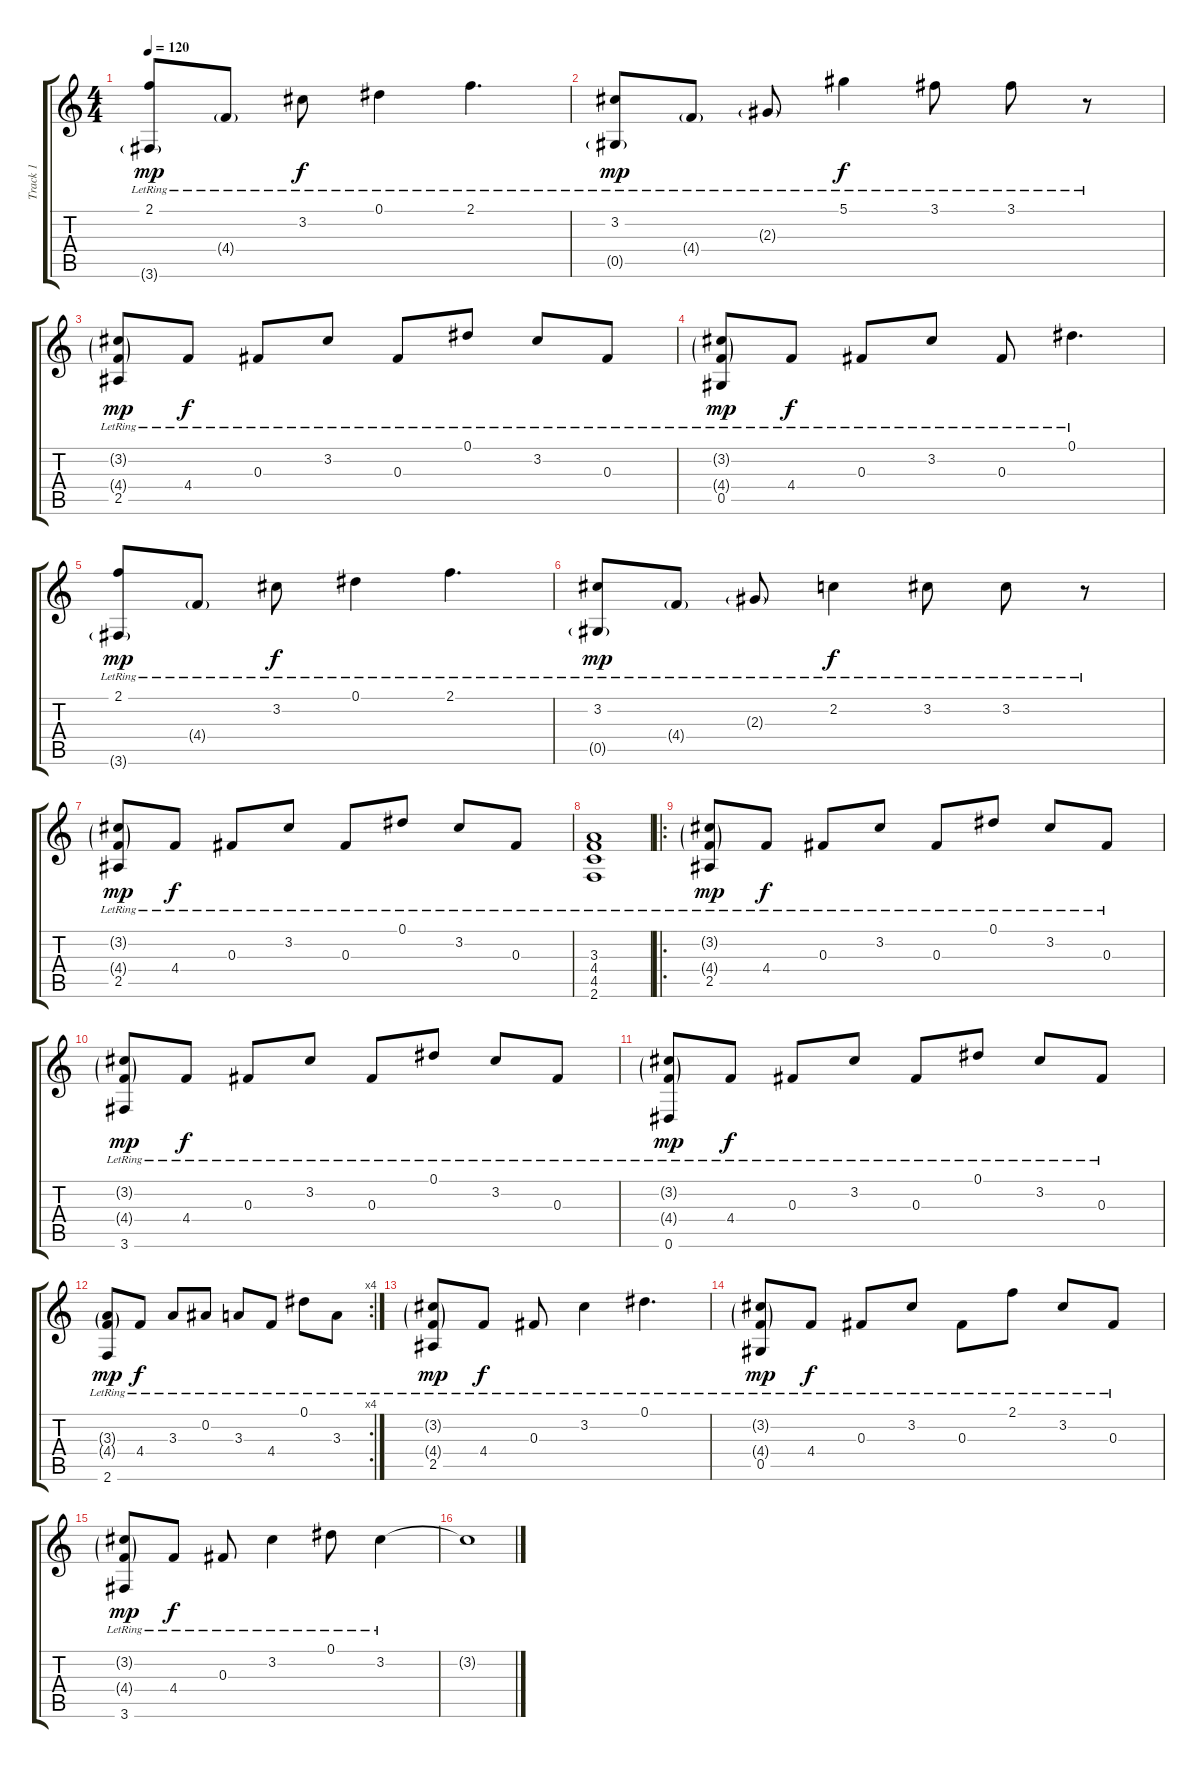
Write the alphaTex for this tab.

\track ("Track 1" "Track 1") {instrument acousticguitarsteel}
\staff {score tabs}
\tuning (Eb4 Bb3 Gb3 Db3 Ab2 Eb2) {hide}
\ts (4 4)
\tempo 120
\clef g2
\ks c
(2.1{lr} 3.6{g}).8{dy mp} 4.4{g lr}.8 3.2{lr}.8{dy f} 0.1{lr}.4 2.1{lr}.4{d} |
(3.2{lr} 0.5{g}).8{dy mp} 4.4{g lr}.8 2.3{g lr}.8 5.1{lr}.4{dy f} 3.1{lr}.8 3.1{lr}.8 r.8 |
(3.2{g} 4.4{g} 2.5{lr}).8{dy mp} 4.4{lr}.8{dy f} 0.3{lr}.8 3.2{lr}.8 0.3{lr}.8 0.1{lr}.8 3.2{lr}.8 0.3{lr}.8 |
(3.2{g} 4.4{g} 0.5{lr}).8{dy mp} 4.4{lr}.8{dy f} 0.3{lr}.8 3.2{lr}.8 0.3{lr}.8 0.1{lr}.4{d} |
(2.1{lr} 3.6{g}).8{dy mp} 4.4{g lr}.8 3.2{lr}.8{dy f} 0.1{lr}.4 2.1{lr}.4{d} |
(3.2{lr} 0.5{g}).8{dy mp} 4.4{g lr}.8 2.3{g lr}.8 2.2{lr}.4{dy f} 3.2{lr}.8 3.2{lr}.8 r.8 |
(3.2{g} 4.4{g} 2.5{lr}).8{dy mp} 4.4{lr}.8{dy f} 0.3{lr}.8 3.2{lr}.8 0.3{lr}.8 0.1{lr}.8 3.2{lr}.8 0.3{lr}.8 |
(3.3{lr} 4.4{lr} 4.5{lr} 2.6{lr}).1 |
\ro
(3.2{g} 4.4{g} 2.5{lr}).8{dy mp} 4.4{lr}.8{dy f} 0.3{lr}.8 3.2{lr}.8 0.3{lr}.8 0.1{lr}.8 3.2{lr}.8 0.3{lr}.8 |
(3.2{g} 4.4{g} 3.6{lr}).8{dy mp} 4.4{lr}.8{dy f} 0.3{lr}.8 3.2{lr}.8 0.3{lr}.8 0.1{lr}.8 3.2{lr}.8 0.3{lr}.8 |
(3.2{g} 4.4{g} 0.6{lr}).8{dy mp} 4.4{lr}.8{dy f} 0.3{lr}.8 3.2{lr}.8 0.3{lr}.8 0.1{lr}.8 3.2{lr}.8 0.3{lr}.8 |
\rc 4
(3.3{g} 4.4{g} 2.6{lr}).8{dy mp} 4.4{lr}.8{dy f} 3.3{lr}.8 0.2{lr}.8 3.3{lr}.8 4.4{lr}.8 0.1{lr}.8 3.3{lr}.8 |
(3.2{g lr} 4.4{g} 2.5).8{dy mp} 4.4{lr}.8{dy f} 0.3{lr}.8 3.2{lr}.4 0.1{lr}.4{d} |
(3.2{g lr} 4.4{g} 0.5).8{dy mp} 4.4{lr}.8{dy f} 0.3{lr}.8 3.2{lr}.8 0.3{lr}.8 2.1{lr}.8 3.2{lr}.8 0.3{lr}.8 |
(3.2{g lr} 4.4{g} 3.6).8{dy mp} 4.4{lr}.8{dy f} 0.3{lr}.8 3.2{lr}.4 0.1{lr}.8 3.2{lr}.4 |
3.2{t}.1
